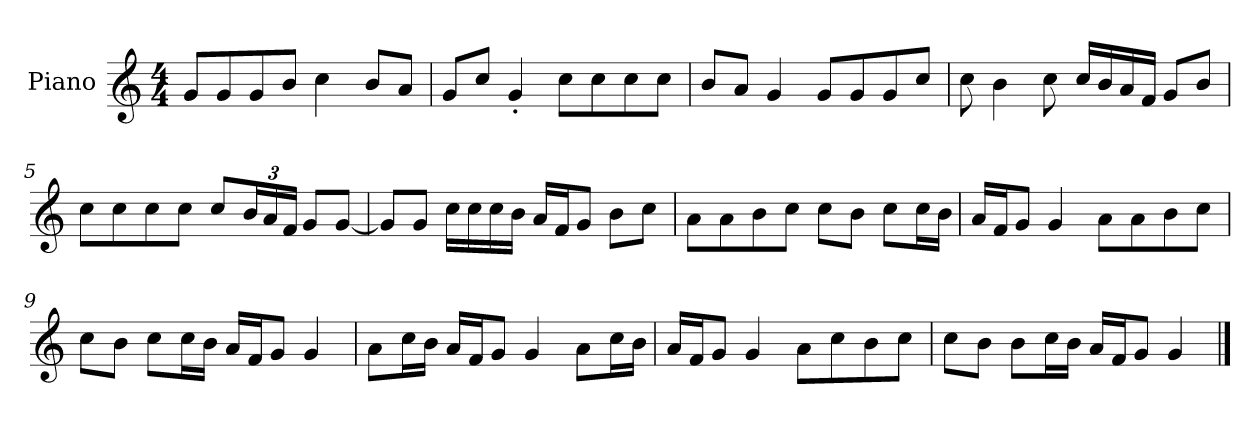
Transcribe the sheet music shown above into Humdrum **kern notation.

**kern
*part1
*staff1
*I"Piano
*I'P-no
*clefG2
*k[]
*M4/4
*MM90
=1
8g/L
8g/
8g/
8b/J
4cc\
8b/L
8a/J
=2
8g/L
8cc/J
4g'/
8cc\L
8cc\
8cc\
8cc\J
=3
8b/L
8a/J
4g/
8g/L
8g/
8g/
8cc/J
=4
8cc\
4b\
8cc\
16cc/LL
16b/
16a/
16f/JJ
8g/L
8b/J
=5
8cc\L
8cc\
8cc\
8cc\J
8cc/L
*Xbrackettup
24b/L
24a/
24f/JJ
8g/L
[8g/J
!!LO:LB:g=z
=6
8g/L]
8g/J
16cc\LL
16cc\
16cc\
16b\JJ
16a/LL
16f/J
8g/J
8b\L
8cc\J
=7
8a\L
8a\
8b\
8cc\J
8cc\L
8b\J
8cc\L
16cc\L
16b\JJ
=8
16a/LL
16f/J
8g/J
4g/
8a\L
8a\
8b\
8cc\J
=9
8cc\L
8b\J
8cc\L
16cc\L
16b\JJ
16a/LL
16f/J
8g/J
4g/
!!LO:LB:g=z
=10
8a\L
16cc\L
16b\JJ
16a/LL
16f/J
8g/J
4g/
8a\L
16cc\L
16b\JJ
=11
16a/LL
16f/J
8g/J
4g/
8a\L
8cc\
8b\
8cc\J
=12
8cc\L
8b\J
8b\L
16cc\L
16b\JJ
16a/LL
16f/J
8g/J
4g/
==
*-
